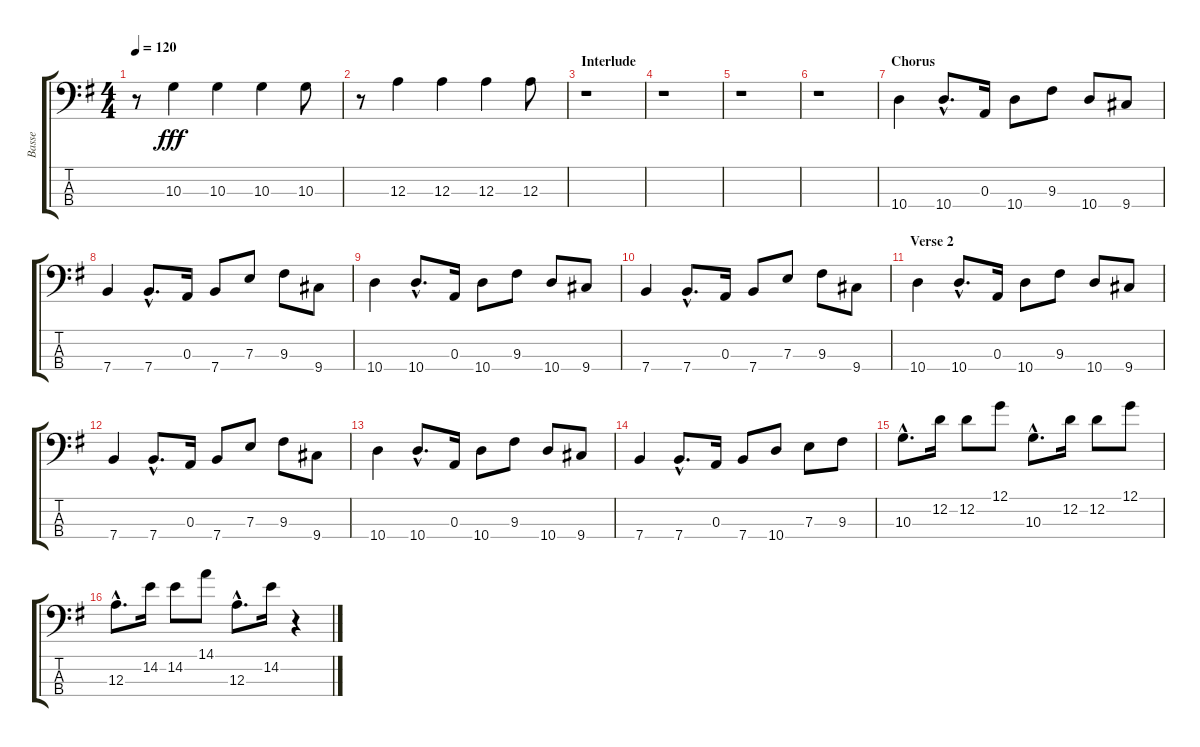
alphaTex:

\track ("Basse" "Basse") {instrument electricbassfinger}
\staff {score tabs}
\tuning (G2 D2 A1 E1) {hide}
\ts (4 4)
\tempo 120
\clef f4
\ks g
r.8{dy fff} 10.3.4 10.3.4 10.3.4 10.3.8 |
r.8 12.3.4 12.3.4 12.3.4 12.3.8 |
\section ("" "Interlude")
r.1 |
r.1 |
r.1 |
r.1 |
\section ("" "Chorus")
10.4.4 10.4{hac}.8{d} 0.3.16 10.4.8 9.3.8 10.4.8 9.4.8 |
7.4.4 7.4{hac}.8{d} 0.3.16 7.4.8 7.3.8 9.3.8 9.4.8 |
10.4.4 10.4{hac}.8{d} 0.3.16 10.4.8 9.3.8 10.4.8 9.4.8 |
7.4.4 7.4{hac}.8{d} 0.3.16 7.4.8 7.3.8 9.3.8 9.4.8 |
\section ("" "Verse 2")
10.4.4 10.4{hac}.8{d} 0.3.16 10.4.8 9.3.8 10.4.8 9.4.8 |
7.4.4 7.4{hac}.8{d} 0.3.16 7.4.8 7.3.8 9.3.8 9.4.8 |
10.4.4 10.4{hac}.8{d} 0.3.16 10.4.8 9.3.8 10.4.8 9.4.8 |
7.4.4 7.4{hac}.8{d} 0.3.16 7.4.8 10.4.8 7.3.8 9.3.8 |
10.3{hac}.8{d} 12.2.16 12.2.8 12.1.8 10.3{hac}.8{d} 12.2.16 12.2.8 12.1.8 |
12.3{hac}.8{d} 14.2.16 14.2.8 14.1.8 12.3{hac}.8{d} 14.2.16 r.4
